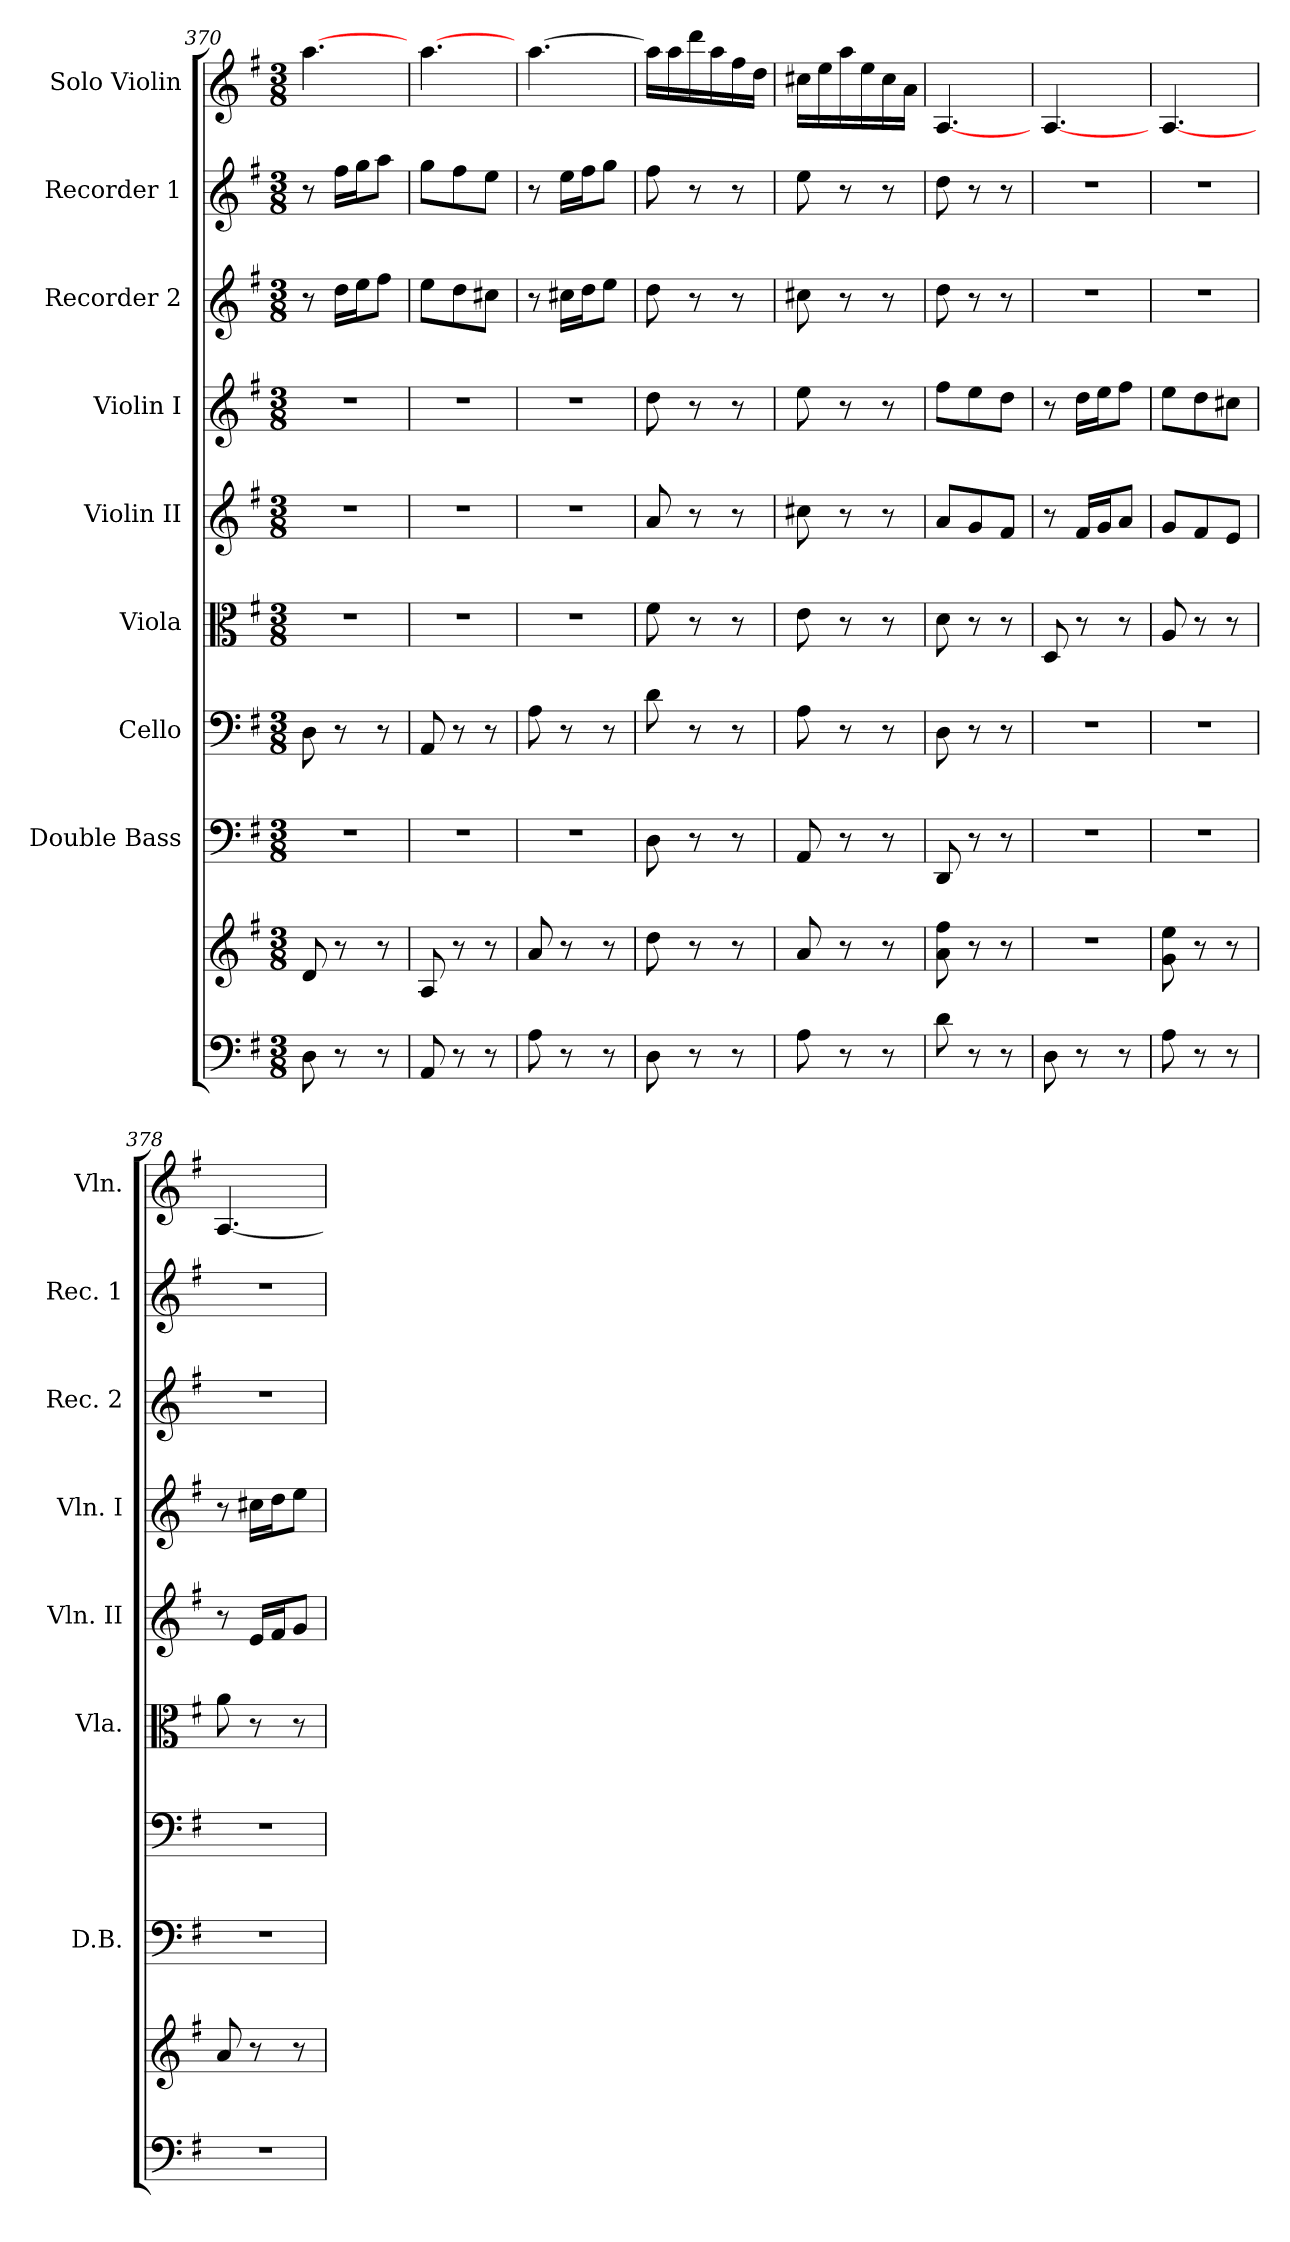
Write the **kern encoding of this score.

**kern	**kern	**kern	**kern	**kern	**kern	**kern	**kern	**kern	**kern
*part9	*part9	*part8	*part7	*part6	*part5	*part4	*part3	*part2	*part1
*staff10	*staff9	*staff8	*staff7	*staff6	*staff5	*staff4	*staff3	*staff2	*staff1
*	*	*I"Double Bass	*I"Cello	*I"Viola	*I"Violin II	*I"Violin I	*I"Recorder 2	*I"Recorder 1	*I"Solo Violin
*	*	*I'D.B.	*	*I'Vla.	*I'Vln. II	*I'Vln. I	*I'Rec. 2	*I'Rec. 1	*I'Vln.
*clefF4	*clefG2	*clefF4	*clefF4	*clefC3	*clefG2	*clefG2	*clefG2	*clefG2	*clefG2
*	*	*ITrd7c12	*	*	*	*	*	*	*
*k[f#]	*k[f#]	*k[f#]	*k[f#]	*k[f#]	*k[f#]	*k[f#]	*k[f#]	*k[f#]	*k[f#]
*G:	*G:	*G:	*G:	*G:	*G:	*G:	*G:	*G:	*G:
*M3/8	*M3/8	*M3/8	*M3/8	*M3/8	*M3/8	*M3/8	*M3/8	*M3/8	*M3/8
=370	=370	=370	=370	=370	=370	=370	=370	=370	=370
8D\	8d/	4.r	8D\	4.r	4.r	4.r	8r	8r	[4.aa\
8r	8r	.	8r	.	.	.	16dd\LL	16ff#\LL	.
.	.	.	.	.	.	.	16ee\J	16gg\J	.
8r	8r	.	8r	.	.	.	8ff#\J	8aa\J	.
=371	=371	=371	=371	=371	=371	=371	=371	=371	=371
8AA/	8A/	4.r	8AA/	4.r	4.r	4.r	8ee\L	8gg\L	[4.aa\
8r	8r	.	8r	.	.	.	8dd\	8ff#\	.
8r	8r	.	8r	.	.	.	8cc#X\J	8ee\J	.
=372	=372	=372	=372	=372	=372	=372	=372	=372	=372
8A\	8a/	4.r	8A\	4.r	4.r	4.r	8r	8r	[4.aa\
8r	8r	.	8r	.	.	.	16cc#X\LL	16ee\LL	.
.	.	.	.	.	.	.	16dd\J	16ff#\J	.
8r	8r	.	8r	.	.	.	8ee\J	8gg\J	.
=373	=373	=373	=373	=373	=373	=373	=373	=373	=373
8D\	8dd\	8DD\	8d\	8f#\	8a/	8dd\	8dd\	8ff#\	16aa\LL]
.	.	.	.	.	.	.	.	.	16aa\
8r	8r	8r	8r	8r	8r	8r	8r	8r	16ddd\
.	.	.	.	.	.	.	.	.	16aa\
8r	8r	8r	8r	8r	8r	8r	8r	8r	16ff#\
.	.	.	.	.	.	.	.	.	16dd\JJ
=374	=374	=374	=374	=374	=374	=374	=374	=374	=374
8A\	8a/	8AAA/	8A\	8e\	8cc#X\	8ee\	8cc#X\	8ee\	16cc#X\LL
.	.	.	.	.	.	.	.	.	16ee\
8r	8r	8r	8r	8r	8r	8r	8r	8r	16aa\
.	.	.	.	.	.	.	.	.	16ee\
8r	8r	8r	8r	8r	8r	8r	8r	8r	16cc#\
.	.	.	.	.	.	.	.	.	16a\JJ
=375	=375	=375	=375	=375	=375	=375	=375	=375	=375
8d\	8a\ 8ff#\	8DDD/	8D\	8d\	8a/L	8ff#\L	8dd\	8dd\	[4.A/
8r	8r	8r	8r	8r	8g/	8ee\	8r	8r	.
8r	8r	8r	8r	8r	8f#/J	8dd\J	8r	8r	.
=376	=376	=376	=376	=376	=376	=376	=376	=376	=376
8D\	4.r	4.r	4.r	8D/	8r	8r	4.r	4.r	[4.A/
8r	.	.	.	8r	16f#/LL	16dd\LL	.	.	.
.	.	.	.	.	16g/J	16ee\J	.	.	.
8r	.	.	.	8r	8a/J	8ff#\J	.	.	.
=377	=377	=377	=377	=377	=377	=377	=377	=377	=377
8A\	8g\ 8ee\	4.r	4.r	8A/	8g/L	8ee\L	4.r	4.r	[4.A/
8r	8r	.	.	8r	8f#/	8dd\	.	.	.
8r	8r	.	.	8r	8e/J	8cc#X\J	.	.	.
=378	=378	=378	=378	=378	=378	=378	=378	=378	=378
4.r	8a/	4.r	4.r	8a\	8r	8r	4.r	4.r	[4.A/
.	8r	.	.	8r	16e/LL	16cc#X\LL	.	.	.
.	.	.	.	.	16f#/J	16dd\J	.	.	.
.	8r	.	.	8r	8g/J	8ee\J	.	.	.
=	=	=	=	=	=	=	=	=	=
*-	*-	*-	*-	*-	*-	*-	*-	*-	*-
